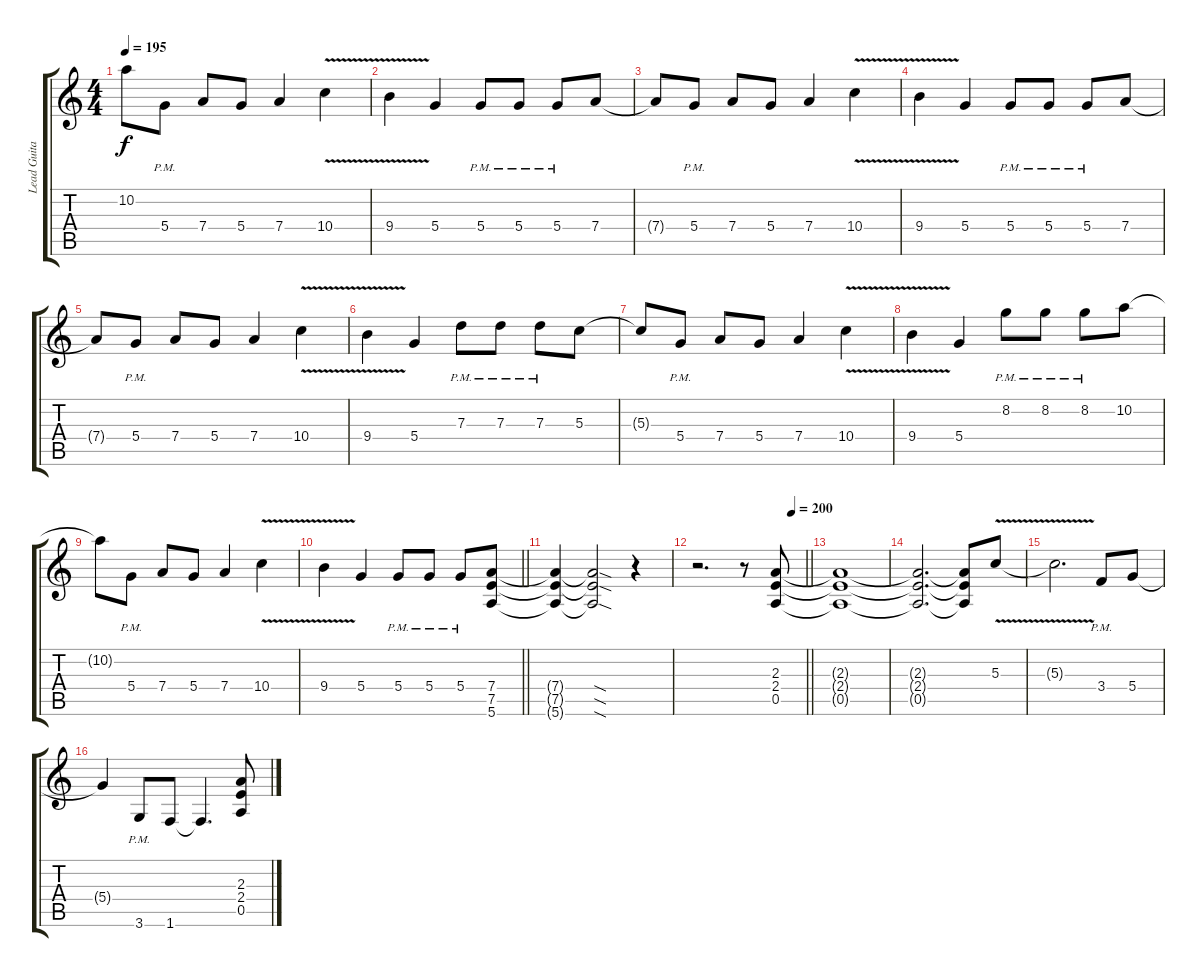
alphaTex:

\track ("Lead Guitar" "Lead Guita") {instrument distortionguitar}
\staff {score tabs}
\tuning (E4 B3 G3 D3 A2 E2) {hide}
\ts (4 4)
\tempo 195
\clef g2
\ks c
10.2{t}.8{dy f} 5.4{pm}.8 7.4.8 5.4.8 7.4.4 10.4{v}.4 |
9.4{v}.4 5.4.4 5.4{pm}.8 5.4{pm}.8 5.4{pm}.8 7.4.8 |
7.4{t}.8 5.4{pm}.8 7.4.8 5.4.8 7.4.4 10.4{v}.4 |
9.4{v}.4 5.4.4 5.4{pm}.8 5.4{pm}.8 5.4{pm}.8 7.4.8 |
7.4{t}.8 5.4{pm}.8 7.4.8 5.4.8 7.4.4 10.4{v}.4 |
9.4{v}.4 5.4.4 7.3{pm}.8 7.3{pm}.8 7.3{pm}.8 5.3.8 |
5.3{t}.8 5.4{pm}.8 7.4.8 5.4.8 7.4.4 10.4{v}.4 |
9.4{v}.4 5.4.4 8.2{pm}.8 8.2{pm}.8 8.2{pm}.8 10.2.8 |
10.2{t}.8 5.4{pm}.8 7.4.8 5.4.8 7.4.4 10.4{v}.4 |
\barLineRight lightlight
9.4{v}.4 5.4.4 5.4{pm}.8 5.4{pm}.8 5.4{pm}.8 (7.4 7.5 5.6).8 |
(7.4{t} 7.5{t} 5.6{t}).4 (7.4{sod t} 7.5{sod t} 5.6{sod t}).2 r.4 |
\tempo (200 0.875)
\barLineRight lightlight
r.2{d} r.8 (2.3 2.4 0.5).8 |
\section ("" "")
(2.3{t} 2.4{t} 0.5{t}).1 |
(2.3{t} 2.4{t} 0.5{t}).2{d} (2.3{t} 2.4{t} 0.5{t}).8 5.3{v}.8 |
5.3{t}.2{d} 3.4{pm}.8 5.4.8 |
5.4{t}.4 3.6{pm}.8 1.6.8 1.6{t}.4{d} (2.3 2.4 0.5).8
